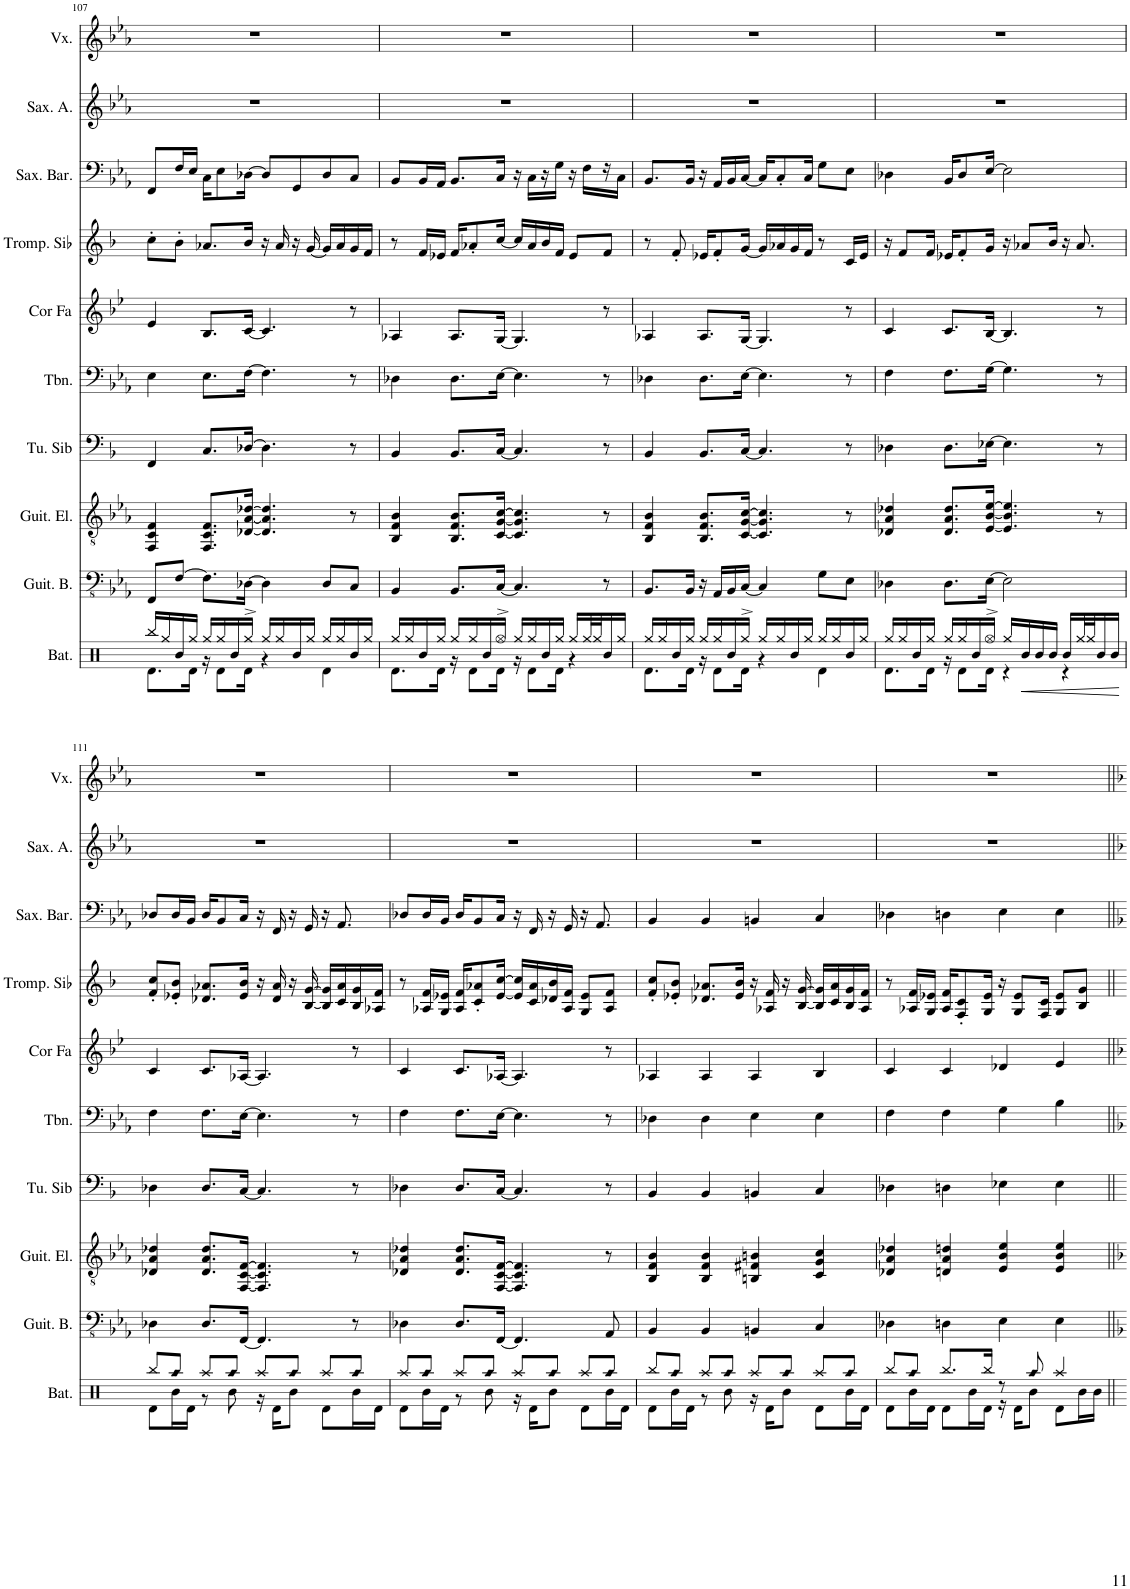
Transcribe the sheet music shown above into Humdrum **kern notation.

**kern	**dynam	**kern	**kern	**kern	**kern	**kern	**kern	**kern	**kern	**kern
*part10	*part10	*part9	*part8	*part7	*part6	*part5	*part4	*part3	*part2	*part1
*staff10	*staff10	*staff9	*staff8	*staff7	*staff6	*staff5	*staff4	*staff3	*staff2	*staff1
*I"Batterie	*	*I"Guitare basse	*I"Guitare électrique	*I"Tuba en Sib	*I"Trombone	*I"Cor en Fa	*I"Trompette en Sib	*I"Saxophone Baryton	*I"Saxophone Alto	*I"Voix
*I'Bat.	*	*I'Guit. B.	*I'Guit. El.	*I'Tu. Sib	*I'Tbn.	*I'Cor Fa	*I'Tromp. Sib	*I'Sax. Bar.	*I'Sax. A.	*I'Vx.
!!LO:PB:g=z
*clefX	*	*clefFv4	*clefGv2	*clefF4	*clefF4	*clefG2	*clefG2	*clefF4	*clefG2	*clefG2
*	*	*	*	*	*	*ITrd4c7	*ITrd1c2	*ITrd12c21	*ITrd5c9	*
*k[]	*	*k[b-e-a-]	*k[b-e-a-]	*k[b-]	*k[b-e-a-]	*k[b-e-]	*k[b-]	*k[b-e-a-]	*k[b-e-a-]	*k[b-e-a-]
*M4/4	*	*M4/4	*M4/4	*M4/4	*M4/4	*M4/4	*M4/4	*M4/4	*M4/4	*M4/4
=107	=107	=107	=107	=107	=107	=107	=107	=107	=107	=107
*^	*	*	*	*	*	*	*	*	*	*
16Rbb/LL	8.Rd\L	.	8FFF/L	4FF/ 4C/ 4F/	4FF/	4E-\	4e-/	8cc'\L	8FF/L	1r	1r
16Rgg/	.	.	.	.	.	.	.	.	.	.	.
16R/	.	.	[8FF/J	.	.	.	.	8b-'\J	16F/L	.	.
16Rgg/JJ	16Rd\Jk	.	.	.	.	.	.	.	16E-/JJ	.	.
16Rgg/LL	16r	.	8.FF\L]	8.FF/ 8.C/ 8.F/L	8.C/L	8.E-\L	8.B-/L	8.a-X/L	16C\KL	.	.
16Rgg/	8Rd\L	.	.	.	.	.	.	.	8E-\	.	.
16R/	.	.	.	.	.	.	.	.	.	.	.
16Rgg^/JJ	16Rd\Jk	.	[16DD-X\Jk	[16D-X/ [16A-/ [16d-X/Jk	[16D-X/Jk	[16F\Jk	[16c/Jk	16b-/Jk	[16D-X\Jk	.	.
16Rgg/LL	4r	.	4DD-\]	4.D-/] 4.A-/] 4.d-/]	4.D-\]	4.F\]	4.c/]	16r	8D-/L]	.	.
16Rgg/	.	.	.	.	.	.	.	16a-/	.	.	.
16R/	.	.	.	.	.	.	.	16r	8GG/	.	.
16Rgg/JJ	.	.	.	.	.	.	.	[16g/	.	.	.
16Rgg/LL	4Rd\	.	8DD-/L	.	.	.	.	16g/LL]	8D-/	.	.
16Rgg/	.	.	.	.	.	.	.	16a-/	.	.	.
16R/	.	.	8CC/J	8r	8r	8r	8r	16g/	8C/J	.	.
16Rgg/JJ	.	.	.	.	.	.	.	16f/JJ	.	.	.
=108	=108	=108	=108	=108	=108	=108	=108	=108	=108	=108	=108
16Rgg/LL	8.Rd\L	.	4BBB-/	4BB-/ 4F/ 4B-/	4BB-/	4D-X\	4A-X/	8r	8BB-/L	1r	1r
16Rgg/	.	.	.	.	.	.	.	.	.	.	.
16R/	.	.	.	.	.	.	.	16f/LL	16BB-/L	.	.
16Rgg/JJ	16Rd\Jk	.	.	.	.	.	.	16e-X/JJ	16AA-/JJ	.	.
16Rgg/LL	16r	.	8.BBB-/L	8.BB-/ 8.F/ 8.B-/L	8.BB-/L	8.D-\L	8.A-/L	16f/KL	8.BB-/L	.	.
16Rgg/	8Rd\L	.	.	.	.	.	.	8a-X'/	.	.	.
16R/	.	.	.	.	.	.	.	.	.	.	.
16Rgg^/JJ	16Rd\Jk	.	[16CC/Jk	[16C/ [16G/ [16c/Jk	[16C/Jk	[16E-\Jk	[16G/Jk	[16cc/Jk	16C/Jk	.	.
16Rgg/LL	16r	.	4.CC/]	4.C/] 4.G/] 4.c/]	4.C/]	4.E-\]	4.G/]	16cc/LL]	16r	.	.
16Rgg/	8Rd\L	.	.	.	.	.	.	16a-/	16C\LL	.	.
16R/	.	.	.	.	.	.	.	16b-/	16r	.	.
16Rgg/JJ	16Rd\Jk	.	.	.	.	.	.	16f/JJ	16G\JJ	.	.
16Rgg/LL	4r	.	.	.	.	.	.	8e-/L	16r	.	.
32Rgg/L	.	.	.	.	.	.	.	.	16F\LL	.	.
32Rgg/J	.	.	.	.	.	.	.	.	.	.	.
16R/	.	.	8r	8r	8r	8r	8r	8f/J	16r	.	.
16Rgg/JJ	.	.	.	.	.	.	.	.	16C\JJ	.	.
=109	=109	=109	=109	=109	=109	=109	=109	=109	=109	=109	=109
16Rgg/LL	8.Rd\L	.	8.BBB-/L	4BB-/ 4F/ 4B-/	4BB-/	4D-X\	4A-X/	8r	8.BB-/L	1r	1r
16Rgg/	.	.	.	.	.	.	.	.	.	.	.
16R/	.	.	.	.	.	.	.	8f'/	.	.	.
16Rgg/JJ	16Rd\Jk	.	16BBB-/Jk	.	.	.	.	.	16BB-/Jk	.	.
16Rgg/LL	16r	.	16r	8.BB-/ 8.F/ 8.B-/L	8.BB-/L	8.D-\L	8.A-/L	16e-X/KL	16r	.	.
16Rgg/	8Rd\L	.	16AAA-/LL	.	.	.	.	8f'/	16AA-/LL	.	.
16R/	.	.	16BBB-/	.	.	.	.	.	16BB-/	.	.
16Rgg^/JJ	16Rd\Jk	.	[16CC/JJ	[16C/ [16G/ [16c/Jk	[16C/Jk	[16E-\Jk	[16G/Jk	[16g/Jk	[16C/JJ	.	.
16Rgg/LL	4r	.	4CC/]	4.C/] 4.G/] 4.c/]	4.C/]	4.E-\]	4.G/]	16g/LL]	16C/KL]	.	.
16Rgg/	.	.	.	.	.	.	.	16a-X/	8C'/	.	.
16R/	.	.	.	.	.	.	.	16g/	.	.	.
16Rgg/JJ	.	.	.	.	.	.	.	16f/JJ	16C/Jk	.	.
16Rgg/LL	4Rd\	.	8GG\L	.	.	.	.	8r	8G\L	.	.
16Rgg/	.	.	.	.	.	.	.	.	.	.	.
16R/	.	.	8EE-\J	8r	8r	8r	8r	16c/LL	8E-\J	.	.
16Rgg/JJ	.	.	.	.	.	.	.	16e-/JJ	.	.	.
=110	=110	=110	=110	=110	=110	=110	=110	=110	=110	=110	=110
16Rgg/LL	8.Rd\L	.	4DD-X\	4D-X/ 4A-/ 4d-X/	4D-X\	4F\	4c/	16r	4D-X\	1r	1r
16Rgg/	.	.	.	.	.	.	.	8f/L	.	.	.
16R/	.	.	.	.	.	.	.	.	.	.	.
16Rgg/JJ	16Rd\Jk	.	.	.	.	.	.	16f/Jk	.	.	.
16Rgg/LL	16r	.	8.DD-\L	8.D-/ 8.A-/ 8.d-/L	8.D-\L	8.F\L	8.c/L	16e-X/KL	16BB-/KL	.	.
16Rgg/	8Rd\L	.	.	.	.	.	.	8f'/	8D-/	.	.
16R/	.	.	.	.	.	.	.	.	.	.	.
16Rgg^/JJ	16Rd\Jk	.	[16EE-\Jk	[16E-/ [16B-/ [16e-/Jk	[16E-X\Jk	[16G\Jk	[16B-/Jk	16g/Jk	[16E-/Jk	.	.
16Rgg/LL	4r	.	2EE-\]	4.E-/] 4.B-/] 4.e-/]	4.E-\]	4.G\]	4.B-/]	16r	2E-\]	.	.
!	!	!LO:HP:b	!	!	!	!	!	!	!	!	!
16R/	.	<	.	.	.	.	.	8a-X/L	.	.	.
16R/	.	.	.	.	.	.	.	.	.	.	.
16R/JJ	.	.	.	.	.	.	.	16b-/Jk	.	.	.
16R/LL	4r	.	.	.	.	.	.	16r	.	.	.
32Rgg/L	.	.	.	.	.	.	.	8.a-/	.	.	.
32Rgg/J	.	.	.	.	.	.	.	.	.	.	.
16R/	.	.	.	8r	8r	8r	8r	.	.	.	.
16R/JJ	.	.	.	.	.	.	.	.	.	.	.
*v	*v	*	*	*	*	*	*	*	*	*	*
.	[	.	.	.	.	.	.	.	.	.
!!LO:LB:g=z
=111	=111	=111	=111	=111	=111	=111	=111	=111	=111	=111
*^	*	*	*	*	*	*	*	*	*	*
8Rbb/L	8Rd\L	.	4DD-X\	4D-X/ 4A-/ 4d-X/	4D-X\	4F\	4c/	8f/' 8cc/'L	8D-X/L	1r	1r
!LO:N:head=diamond	!	!	!	!	!	!	!	!	!	!	!
8Raa/J	16R\L	.	.	.	.	.	.	8e-X/' 8b-/'J	16D-/L	.	.
.	16Rd\JJ	.	.	.	.	.	.	.	16BB-/JJ	.	.
8Raa/L	8r	.	8.DD-/L	8.D-/ 8.A-/ 8.d-/L	8.D-/L	8.F\L	8.c/L	8.d-X/ 8.a-X/L	16D-/KL	.	.
.	.	.	.	.	.	.	.	.	8BB-/	.	.
!LO:N:head=diamond	!	!	!	!	!	!	!	!	!	!	!
8Raa/J	8R\	.	.	.	.	.	.	.	.	.	.
.	.	.	[16FFF/Jk	[16FF/ [16C/ [16F/Jk	[16C/Jk	[16E-\Jk	[16A-X/Jk	16e-/ 16b-/Jk	16C/Jk	.	.
8Raa/L	16r	.	4.FFF/]	4.FF/] 4.C/] 4.F/]	4.C/]	4.E-\]	4.A-/]	16r	16r	.	.
.	16Rd\KL	.	.	.	.	.	.	16d-/ 16a-/	16FF/	.	.
!LO:N:head=diamond	!	!	!	!	!	!	!	!	!	!	!
8Raa/J	8R\J	.	.	.	.	.	.	16r	16r	.	.
.	.	.	.	.	.	.	.	[16B-/ [16g/	16GG/	.	.
8Raa/L	8Rd\L	.	.	.	.	.	.	16B-/] 16g/]LL	16r	.	.
.	.	.	.	.	.	.	.	16c/ 16a-/	8.AA-/	.	.
!LO:N:head=diamond	!	!	!	!	!	!	!	!	!	!	!
8Raa/J	16R\L	.	8r	8r	8r	8r	8r	16B-/ 16g/	.	.	.
.	16Rd\JJ	.	.	.	.	.	.	16A-X/ 16f/JJ	.	.	.
=112	=112	=112	=112	=112	=112	=112	=112	=112	=112	=112	=112
8Raa/L	8Rd\L	.	4DD-X\	4D-X/ 4A-/ 4d-X/	4D-X\	4F\	4c/	8r	8D-X/L	1r	1r
!LO:N:head=diamond	!	!	!	!	!	!	!	!	!	!	!
8Raa/J	16R\L	.	.	.	.	.	.	16A-X/ 16f/LL	16D-/L	.	.
.	16Rd\JJ	.	.	.	.	.	.	16G/ 16e-X/JJ	16BB-/JJ	.	.
8Raa/L	8r	.	8.DD-/L	8.D-/ 8.A-/ 8.d-/L	8.D-/L	8.F\L	8.c/L	16A-/ 16f/KL	16D-/KL	.	.
.	.	.	.	.	.	.	.	8c/' 8a-X/'	8BB-/	.	.
!LO:N:head=diamond	!	!	!	!	!	!	!	!	!	!	!
8Raa/J	8R\	.	.	.	.	.	.	.	.	.	.
.	.	.	[16FFF/Jk	[16FF/ [16C/ [16F/Jk	[16C/Jk	[16E-\Jk	[16A-X/Jk	[16e-/ [16cc/Jk	16C/Jk	.	.
8Raa/L	16r	.	4.FFF/]	4.FF/] 4.C/] 4.F/]	4.C/]	4.E-\]	4.A-/]	16e-/] 16cc/]LL	16r	.	.
.	16Rd\KL	.	.	.	.	.	.	16c/ 16a-/	16FF/	.	.
!LO:N:head=diamond	!	!	!	!	!	!	!	!	!	!	!
8Raa/J	8R\J	.	.	.	.	.	.	16d-X/ 16b-/	16r	.	.
.	.	.	.	.	.	.	.	16A-/ 16f/JJ	16GG/	.	.
8Raa/L	8Rd\L	.	.	.	.	.	.	8G/ 8e-/L	16r	.	.
.	.	.	.	.	.	.	.	.	8.AA-/	.	.
!LO:N:head=diamond	!	!	!	!	!	!	!	!	!	!	!
8Raa/J	16R\L	.	8AAA-/	8r	8r	8r	8r	8A-/ 8f/J	.	.	.
.	16Rd\JJ	.	.	.	.	.	.	.	.	.	.
=113	=113	=113	=113	=113	=113	=113	=113	=113	=113	=113	=113
8Rbb/L	8Rd\L	.	4BBB-/	4BB-/ 4F/ 4B-/	4BB-/	4D-X\	4A-X/	8f/' 8cc/'L	4BB-/	1r	1r
!LO:N:head=diamond	!	!	!	!	!	!	!	!	!	!	!
8Raa/J	16R\L	.	.	.	.	.	.	8e-X/' 8b-/'J	.	.	.
.	16Rd\JJ	.	.	.	.	.	.	.	.	.	.
8Raa/L	8r	.	4BBB-/	4BB-/ 4F/ 4B-/	4BB-/	4D-\	4A-/	8.d-X/ 8.a-X/L	4BB-/	.	.
!LO:N:head=diamond	!	!	!	!	!	!	!	!	!	!	!
8Raa/J	8R\	.	.	.	.	.	.	.	.	.	.
.	.	.	.	.	.	.	.	16e-/ 16b-/Jk	.	.	.
8Raa/L	16r	.	4BBBn/	4BBn/ 4F#X/ 4Bn/	4BBn/	4E-\	4A-/	16r	4BBn/	.	.
.	16Rd\KL	.	.	.	.	.	.	16A-X/ 16f/	.	.	.
!LO:N:head=diamond	!	!	!	!	!	!	!	!	!	!	!
8Raa/J	8R\J	.	.	.	.	.	.	16r	.	.	.
.	.	.	.	.	.	.	.	[16B-/ [16g/	.	.	.
8Raa/L	8Rd\L	.	4CC/	4C/ 4G/ 4c/	4C/	4E-\	4B-/	16B-/] 16g/]LL	4C/	.	.
.	.	.	.	.	.	.	.	16c/ 16a-/	.	.	.
!LO:N:head=diamond	!	!	!	!	!	!	!	!	!	!	!
8Raa/J	16R\L	.	.	.	.	.	.	16B-/ 16g/	.	.	.
.	16Rd\JJ	.	.	.	.	.	.	16A-/ 16f/JJ	.	.	.
=114	=114	=114	=114	=114	=114	=114	=114	=114	=114	=114	=114
8Rbb/L	8Rd\L	.	4DD-X\	4D-X/ 4A-/ 4d-X/	4D-X\	4F\	4c/	8r	4D-X\	1r	1r
!LO:N:head=diamond	!	!	!	!	!	!	!	!	!	!	!
8Raa/J	16R\L	.	.	.	.	.	.	16A-X/ 16f/LL	.	.	.
.	16Rd\JJ	.	.	.	.	.	.	16G/ 16e-X/JJ	.	.	.
8.Rbb/L	8Rd\L	.	4DDn\	4Dn/ 4A-/ 4dn/	4Dn\	4F\	4c/	16A-/ 16f/KL	4Dn\	.	.
.	.	.	.	.	.	.	.	8F/' 8c/'	.	.	.
.	16R\L	.	.	.	.	.	.	.	.	.	.
16Rbb/Jk	16Rd\JJ	.	.	.	.	.	.	16G/ 16e-/Jk	.	.	.
8r	16r	.	4EE-\	4E-/ 4B-/ 4e-/	4E-X\	4G\	4d-X/	16r	4E-\	.	.
.	16Rd\KL	.	.	.	.	.	.	8G/ 8e-/L	.	.	.
!LO:N:head=diamond	!	!	!	!	!	!	!	!	!	!	!
8Raa/	8R\J	.	.	.	.	.	.	.	.	.	.
.	.	.	.	.	.	.	.	16F/ 16c/Jk	.	.	.
4Raa/	8Rd\L	.	4EE-\	4E-/ 4B-/ 4e-/	4E-\	4B-\	4e-/	8G/ 8e-/L	4E-\	.	.
.	16R\L	.	.	.	.	.	.	8B-/ 8g/J	.	.	.
.	16R\JJ	.	.	.	.	.	.	.	.	.	.
*v	*v	*	*	*	*	*	*	*	*	*	*
=||	=||	=||	=||	=||	=||	=||	=||	=||	=||	=||
*-	*-	*-	*-	*-	*-	*-	*-	*-	*-	*-
